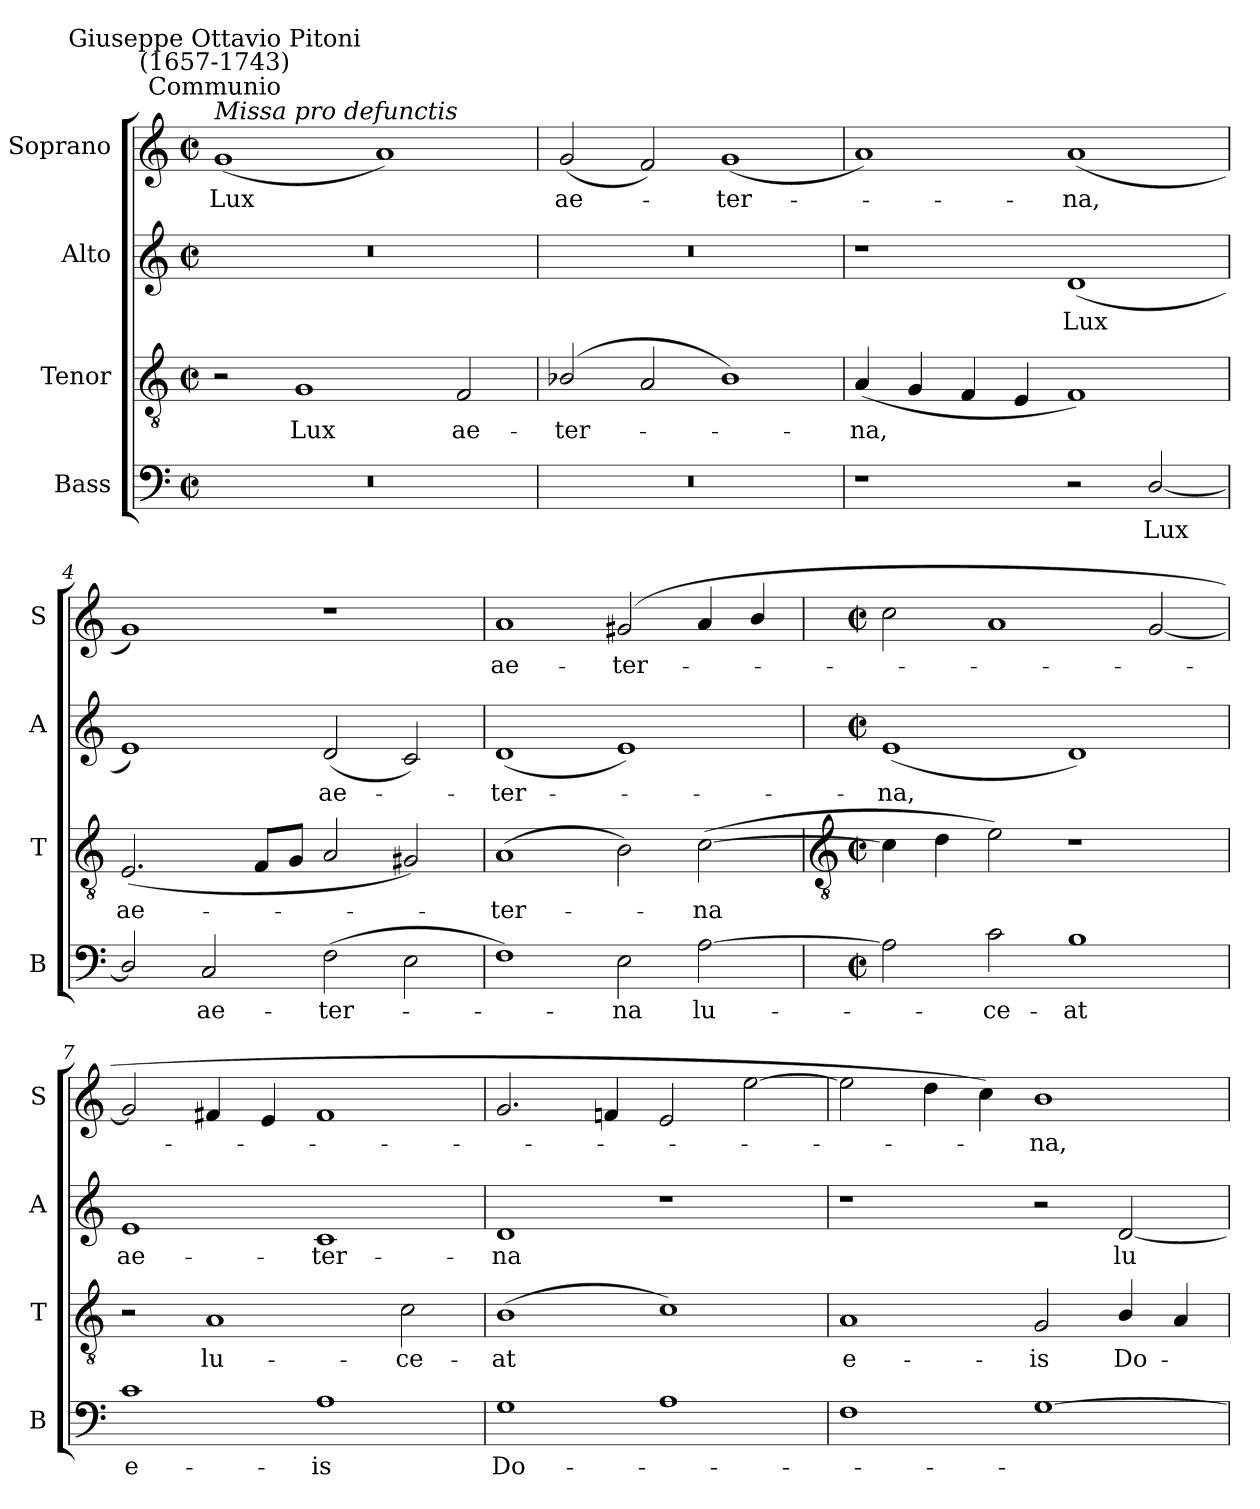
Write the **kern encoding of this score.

**kern	**text	**kern	**text	**kern	**text	**kern	**text
*part4	*part4	*part3	*part3	*part2	*part2	*part1	*part1
*staff4	*staff4	*staff3	*staff3	*staff2	*staff2	*staff1	*staff1
*I"Bass	*	*I"Tenor	*	*I"Alto	*	*I"Soprano	*
*I'B	*	*I'T	*	*I'A	*	*I'S	*
*clefF4	*	*clefGv2	*	*clefG2	*	*clefG2	*
*k[]	*	*k[]	*	*k[]	*	*k[]	*
*C:	*	*C:	*	*C:	*	*C:	*
*M4/2	*	*M4/2	*	*M4/2	*	*M4/2	*
*met(c|)	*	*met(c|)	*	*met(c|)	*	*met(c|)	*
=1	=1	=1	=1	=1	=1	=1	=1
!	!	!	!	!	!	!LO:TX:a:i:t=Missa pro defunctis	!
!	!	!	!	!	!	!LO:TX:a:cj:t=Communio	!
!	!	!	!	!	!	!LO:TX:a:cj:t=Giuseppe Ottavio Pitoni\n(1657-1743)	!
!	!	!	!	!	!	!	!LO:LY:b
0r	.	2r	.	0r	.	(<1g	Lux
!	!	!	!LO:LY:b	!	!	!	!
.	.	1G	Lux	.	.	.	.
.	.	.	.	.	.	1a)	.
!	!	!	!LO:LY:b	!	!	!	!
.	.	2F	ae-	.	.	.	.
=2	=2	=2	=2	=2	=2	=2	=2
!	!	!	!LO:LY:b	!	!	!	!LO:LY:b
0r	.	(<2B-X/	-ter-	0r	.	(<2g	ae-
.	.	2A	.	.	.	2f)	.
!	!	!	!	!	!	!	!LO:LY:b
.	.	1B-)	.	.	.	(<1g	ter-
=3	=3	=3	=3	=3	=3	=3	=3
!	!	!	!LO:LY:b	!	!	!	!
1r	.	(<4A	na,	1r	.	1a)	.
.	.	4G	.	.	.	.	.
.	.	4F	.	.	.	.	.
.	.	4E	.	.	.	.	.
!	!	!	!	!	!LO:LY:b	!	!LO:LY:b
2r	.	1F)	.	(<1d	Lux	(<1a	na,
!	!LO:LY:b	!	!	!	!	!	!
[2D/	Lux	.	.	.	.	.	.
=4	=4	=4	=4	=4	=4	=4	=4
!	!	!	!LO:LY:b	!	!	!	!
2D/]	.	(<2.E	ae-	1e)	.	1g)	.
!	!LO:LY:b	!	!	!	!	!	!
2C	ae-	.	.	.	.	.	.
.	.	8FL	.	.	.	.	.
.	.	8GJ	.	.	.	.	.
!	!LO:LY:b	!	!	!	!LO:LY:b	!	!
(>2F	-ter-	2A	.	(<2d	ae-	1r	.
2E	.	2G#X)	.	2c)	.	.	.
=5	=5	=5	=5	=5	=5	=5	=5
!	!	!	!LO:LY:b	!	!LO:LY:b	!	!LO:LY:b
1F)	.	(>1A	ter-	(<1d	ter-	1a	ae-
!	!LO:LY:b	!	!	!	!	!	!LO:LY:b
2E	na	2B)	.	1e)	.	(>2g#X	-ter-
!	!LO:LY:b	!	!LO:LY:b	!	!	!	!
[2A	lu-	(>[2c	na	.	.	4a	.
.	.	.	.	.	.	4b/	.
!!LO:LB:g=z
=6	=6	=6	=6	=6	=6	=6	=6
*	*	*clefGv2	*	*	*	*	*
*M4/2	*	*M4/2	*	*M4/2	*	*M4/2	*
*met(c|)	*	*met(c|)	*	*met(c|)	*	*met(c|)	*
!	!	!	!	!	!LO:LY:b	!	!
2A]	.	4c]	.	(<1e	na,	2cc	.
.	.	4d	.	.	.	.	.
!	!LO:LY:b	!	!	!	!	!	!
2c	ce-	2e)	.	.	.	1a	.
!	!LO:LY:b	!	!	!	!	!	!
1B	-at	1r	.	1d)	.	.	.
.	.	.	.	.	.	[2g	.
=7	=7	=7	=7	=7	=7	=7	=7
!	!LO:LY:b	!	!	!	!LO:LY:b	!	!
1c	e-	2r	.	1e	ae-	2g]	.
!	!	!	!LO:LY:b	!	!	!	!
.	.	1A	lu-	.	.	4f#X	.
.	.	.	.	.	.	4e	.
!	!LO:LY:b	!	!	!	!LO:LY:b	!	!
1A	-is	.	.	1c	-ter-	1f#	.
!	!	!	!LO:LY:b	!	!	!	!
.	.	2c	-ce-	.	.	.	.
=8	=8	=8	=8	=8	=8	=8	=8
!	!LO:LY:b	!	!LO:LY:b	!	!LO:LY:b	!	!
1G	Do-	(>1B	-at	1d	-na	2.g	.
.	.	.	.	.	.	4fn	.
1A	.	1c)	.	1r	.	2e	.
.	.	.	.	.	.	[2ee	.
=9	=9	=9	=9	=9	=9	=9	=9
!	!	!	!LO:LY:b	!	!	!	!
1F	.	1A	e-	1r	.	2ee]	.
.	.	.	.	.	.	4dd	.
.	.	.	.	.	.	4cc)	.
!	!	!	!LO:LY:b	!	!	!	!LO:LY:b
[1G	.	2G	-is	2r	.	1b	na,
!	!	!	!LO:LY:b	!	!LO:LY:b	!	!
.	.	4B/	Do-	[2d	lu-	.	.
.	.	4A/	.	.	.	.	.
=	=	=	=	=	=	=	=
*-	*-	*-	*-	*-	*-	*-	*-
